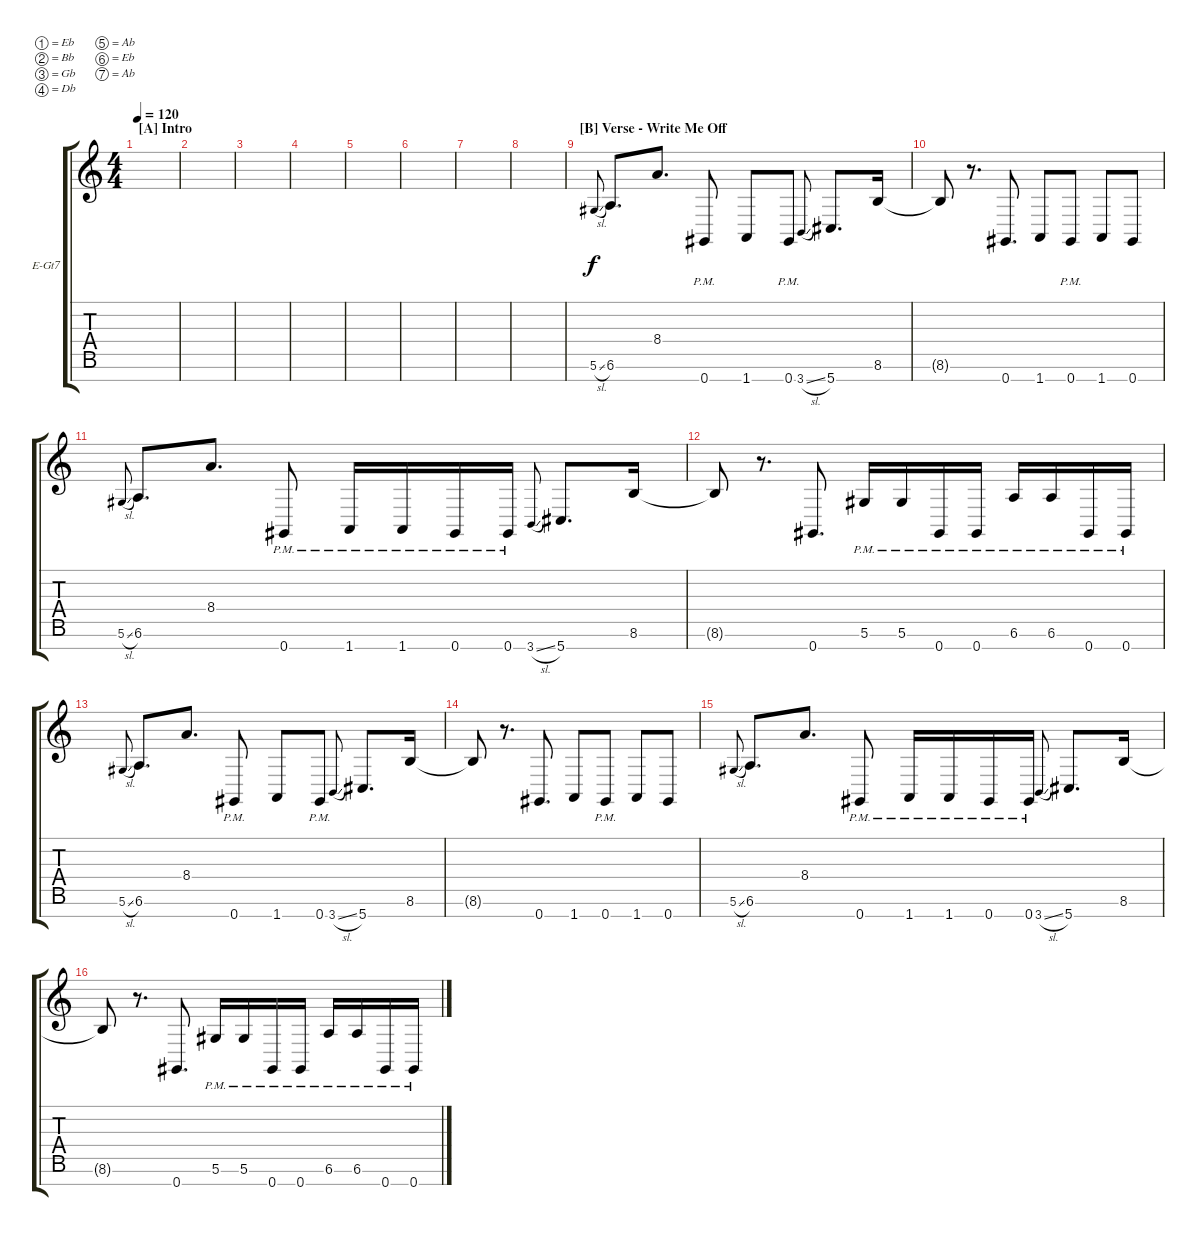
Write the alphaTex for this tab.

\defaultSystemsLayout 4
\bracketExtendMode groupsimilarinstruments
\firstSystemTrackNameOrientation horizontal
\otherSystemsTrackNameOrientation horizontal
\track ("Distorted Rhythm Loud" "E-Gt7") {instrument distortionguitar}
\staff {score tabs}
\tuning (Eb4 Bb3 Gb3 Db3 Ab2 Eb2 Ab1)
\ts (4 4)
\section ("A" "Intro")
\tempo 120
\clef g2
\scale
0.487395
\ks c
|
\scale
0.256303 |
\scale
0.256303 |
\scale
0.333333 |
\scale
0.333333 |
\scale
0.333333 |
|
|
\section ("B" "Verse - Write Me Off")
5.6{sl}.8{gr onbeat} 6.6.8{d} 8.4.8{d} 0.7{pm}.8 1.7.8 0.7{pm}.8 3.7{sl}.8{gr onbeat} 5.7.8{d} 8.6.16 |
8.6{t}.8 r.8{d} 0.7.8{d} 1.7.8 0.7{pm}.8 1.7.8 0.7.8 |
5.6{sl}.8{gr onbeat} 6.6.8{d} 8.4.8{d} 0.7{pm}.8 1.7{pm}.16 1.7{pm}.16 0.7{pm}.16 0.7{pm}.16 3.7{sl}.8{gr onbeat} 5.7.8{d} 8.6.16 |
8.6{t}.8 r.8{d} 0.7.8{d} 5.6{pm}.16 5.6{pm}.16 0.7{pm}.16 0.7{pm}.16 6.6{pm}.16 6.6{pm}.16 0.7{pm}.16 0.7{pm}.16 |
5.6{sl}.8{gr onbeat} 6.6.8{d} 8.4.8{d} 0.7{pm}.8 1.7.8 0.7{pm}.8 3.7{sl}.8{gr onbeat} 5.7.8{d} 8.6.16 |
8.6{t}.8 r.8{d} 0.7.8{d} 1.7.8 0.7{pm}.8 1.7.8 0.7.8 |
5.6{sl}.8{gr onbeat} 6.6.8{d} 8.4.8{d} 0.7{pm}.8 1.7{pm}.16 1.7{pm}.16 0.7{pm}.16 0.7{pm}.16 3.7{sl}.8{gr onbeat} 5.7.8{d} 8.6.16 |
8.6{t}.8 r.8{d} 0.7.8{d} 5.6{pm}.16 5.6{pm}.16 0.7{pm}.16 0.7{pm}.16 6.6{pm}.16 6.6{pm}.16 0.7{pm}.16 0.7{pm}.16
